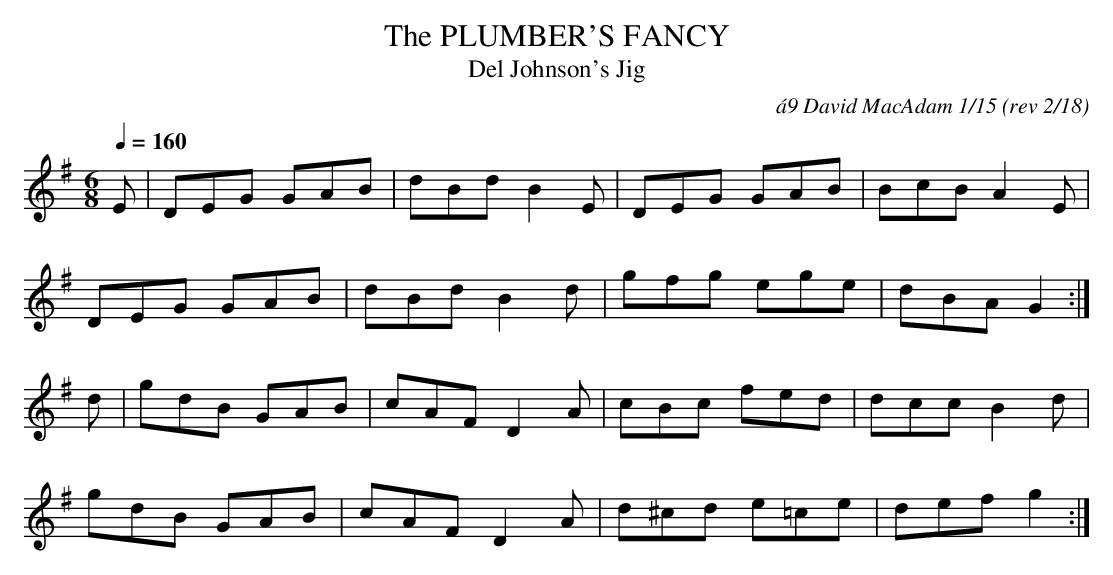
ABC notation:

X:1
T:PLUMBER'S FANCY, The
T:Del Johnson's Jig
C:\'a9 David MacAdam 1/15 (rev 2/18)
Q:1/4=160
L:1/8
M:6/8
K:G
E|DEG GAB|dBd B2 E|DEG GAB|BcB A2 E |
DEG GAB|dBd B2 d|gfg ege|dBA G2 :|
d|gdB GAB|cAF D2 A|cBc fed|dcc B2 d |
gdB GAB|cAF D2 A|d^cd e=ce|def g2 :|
